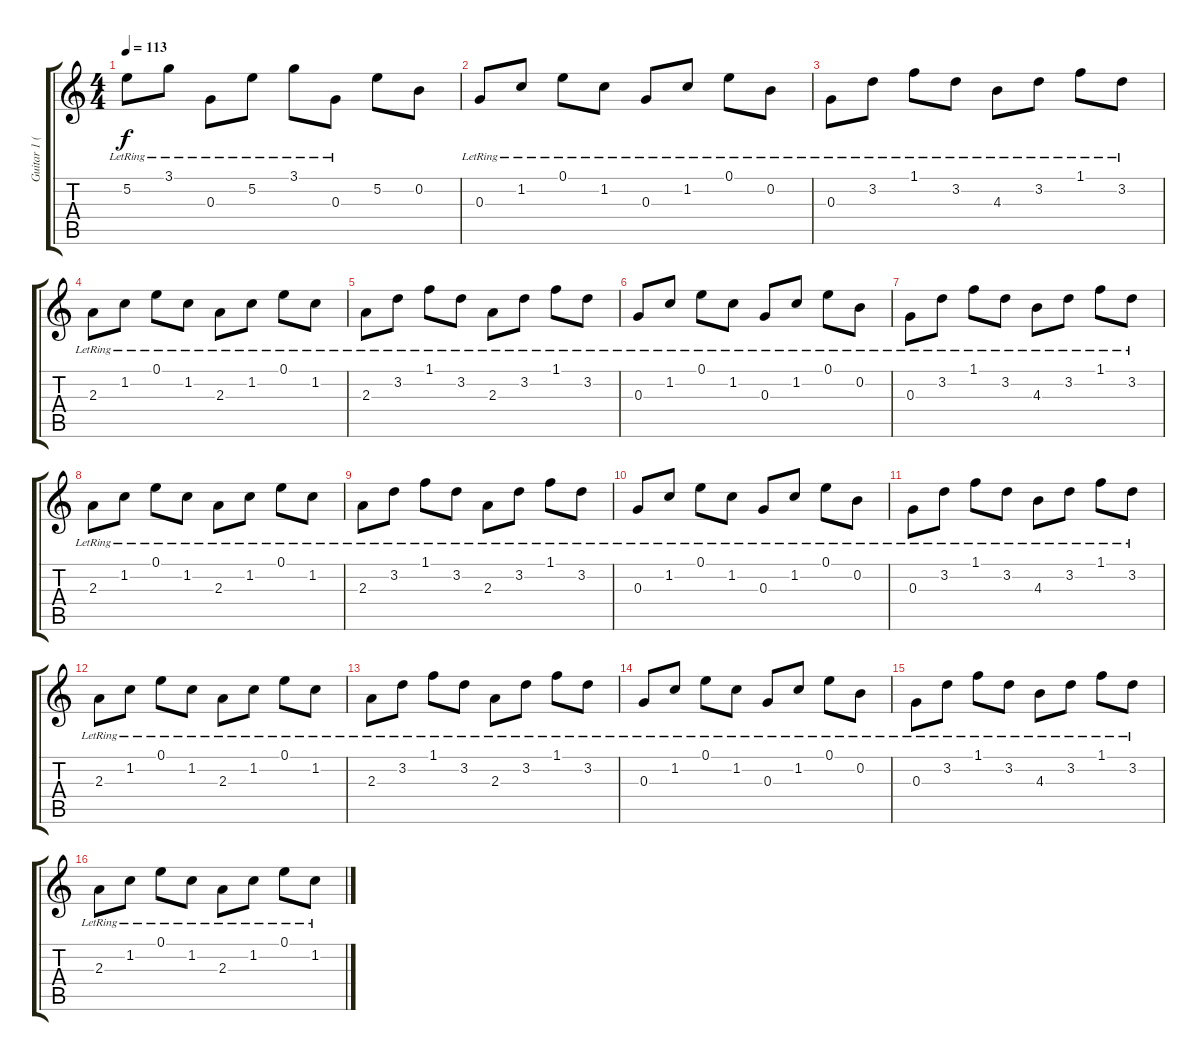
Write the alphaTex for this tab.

\track ("Guitar 1 (Daniel)" "Guitar 1 (") {instrument acousticguitarnylon}
\staff {score tabs}
\tuning (E4 B3 G3 D3 A2 E2) {hide}
\ts (4 4)
\tempo 113
\clef g2
\ks c
5.2{lr}.8{dy f} 3.1{lr}.8 0.3{lr}.8 5.2{lr}.8 3.1{lr}.8 0.3{lr}.8 5.2.8 0.2.8 |
0.3{lr}.8 1.2{lr}.8 0.1{lr}.8 1.2{lr}.8 0.3{lr}.8 1.2{lr}.8 0.1{lr}.8 0.2{lr}.8 |
0.3{lr}.8 3.2{lr}.8 1.1{lr}.8 3.2{lr}.8 4.3{lr}.8 3.2{lr}.8 1.1{lr}.8 3.2{lr}.8 |
2.3{lr}.8 1.2{lr}.8 0.1{lr}.8 1.2{lr}.8 2.3{lr}.8 1.2{lr}.8 0.1{lr}.8 1.2{lr}.8 |
2.3{lr}.8 3.2{lr}.8 1.1{lr}.8 3.2{lr}.8 2.3{lr}.8 3.2{lr}.8 1.1{lr}.8 3.2{lr}.8 |
0.3{lr}.8 1.2{lr}.8 0.1{lr}.8 1.2{lr}.8 0.3{lr}.8 1.2{lr}.8 0.1{lr}.8 0.2{lr}.8 |
0.3{lr}.8 3.2{lr}.8 1.1{lr}.8 3.2{lr}.8 4.3{lr}.8 3.2{lr}.8 1.1{lr}.8 3.2{lr}.8 |
2.3{lr}.8 1.2{lr}.8 0.1{lr}.8 1.2{lr}.8 2.3{lr}.8 1.2{lr}.8 0.1{lr}.8 1.2{lr}.8 |
2.3{lr}.8 3.2{lr}.8 1.1{lr}.8 3.2{lr}.8 2.3{lr}.8 3.2{lr}.8 1.1{lr}.8 3.2{lr}.8 |
0.3{lr}.8 1.2{lr}.8 0.1{lr}.8 1.2{lr}.8 0.3{lr}.8 1.2{lr}.8 0.1{lr}.8 0.2{lr}.8 |
0.3{lr}.8 3.2{lr}.8 1.1{lr}.8 3.2{lr}.8 4.3{lr}.8 3.2{lr}.8 1.1{lr}.8 3.2{lr}.8 |
2.3{lr}.8 1.2{lr}.8 0.1{lr}.8 1.2{lr}.8 2.3{lr}.8 1.2{lr}.8 0.1{lr}.8 1.2{lr}.8 |
2.3{lr}.8 3.2{lr}.8 1.1{lr}.8 3.2{lr}.8 2.3{lr}.8 3.2{lr}.8 1.1{lr}.8 3.2{lr}.8 |
0.3{lr}.8 1.2{lr}.8 0.1{lr}.8 1.2{lr}.8 0.3{lr}.8 1.2{lr}.8 0.1{lr}.8 0.2{lr}.8 |
0.3{lr}.8 3.2{lr}.8 1.1{lr}.8 3.2{lr}.8 4.3{lr}.8 3.2{lr}.8 1.1{lr}.8 3.2{lr}.8 |
2.3{lr}.8 1.2{lr}.8 0.1{lr}.8 1.2{lr}.8 2.3{lr}.8 1.2{lr}.8 0.1{lr}.8 1.2{lr}.8
